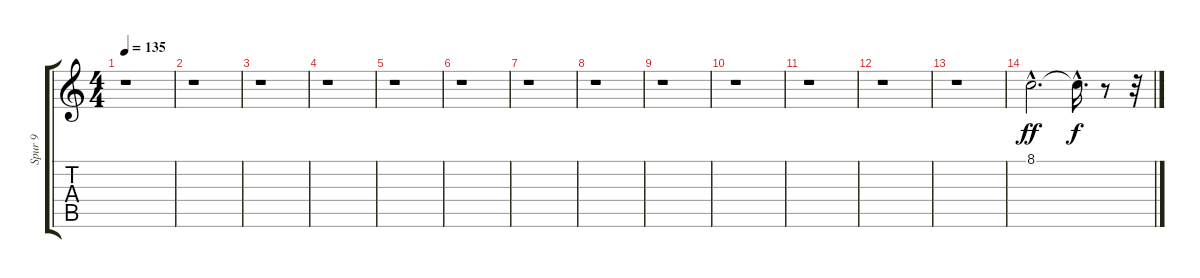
\track ("Spur 9" "Spur 9") {instrument reversecymbal}
\staff {score tabs}
\tuning (E4 B3 G3 D3 A2 E2) {hide}
\ts (4 4)
\tempo 135
\clef g2
\ks c
r.1{dy f} |
r.1 |
r.1 |
r.1 |
r.1 |
r.1 |
r.1 |
r.1 |
r.1 |
r.1 |
r.1 |
r.1 |
r.1 |
8.1{hac}.2{d dy ff} 8.1{hac t}.16{d dy f} r.8 r.32
